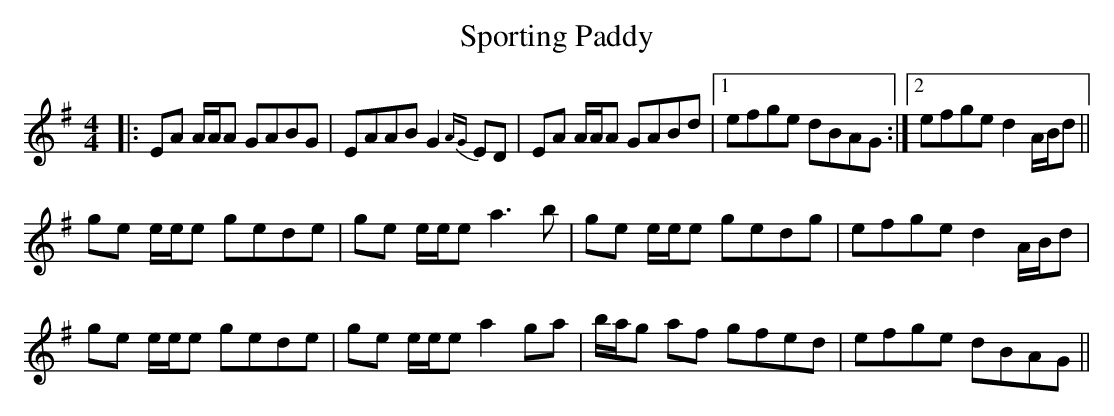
X:1
T: Sporting Paddy
M: 4/4
L: 1/8
K: Ador
|:EA A/A/A GABG|EAAB G2 {AG}ED|EA A/A/A GABd|1 efge dBAG:|2 efge d2 A/B/d||
ge e/e/e gede|ge e/e/e a3 b|ge e/e/e gedg|efge d2 A/B/d|
ge e/e/e gede|ge e/e/e a2 ga|b/a/g af gfed|efge dBAG||
